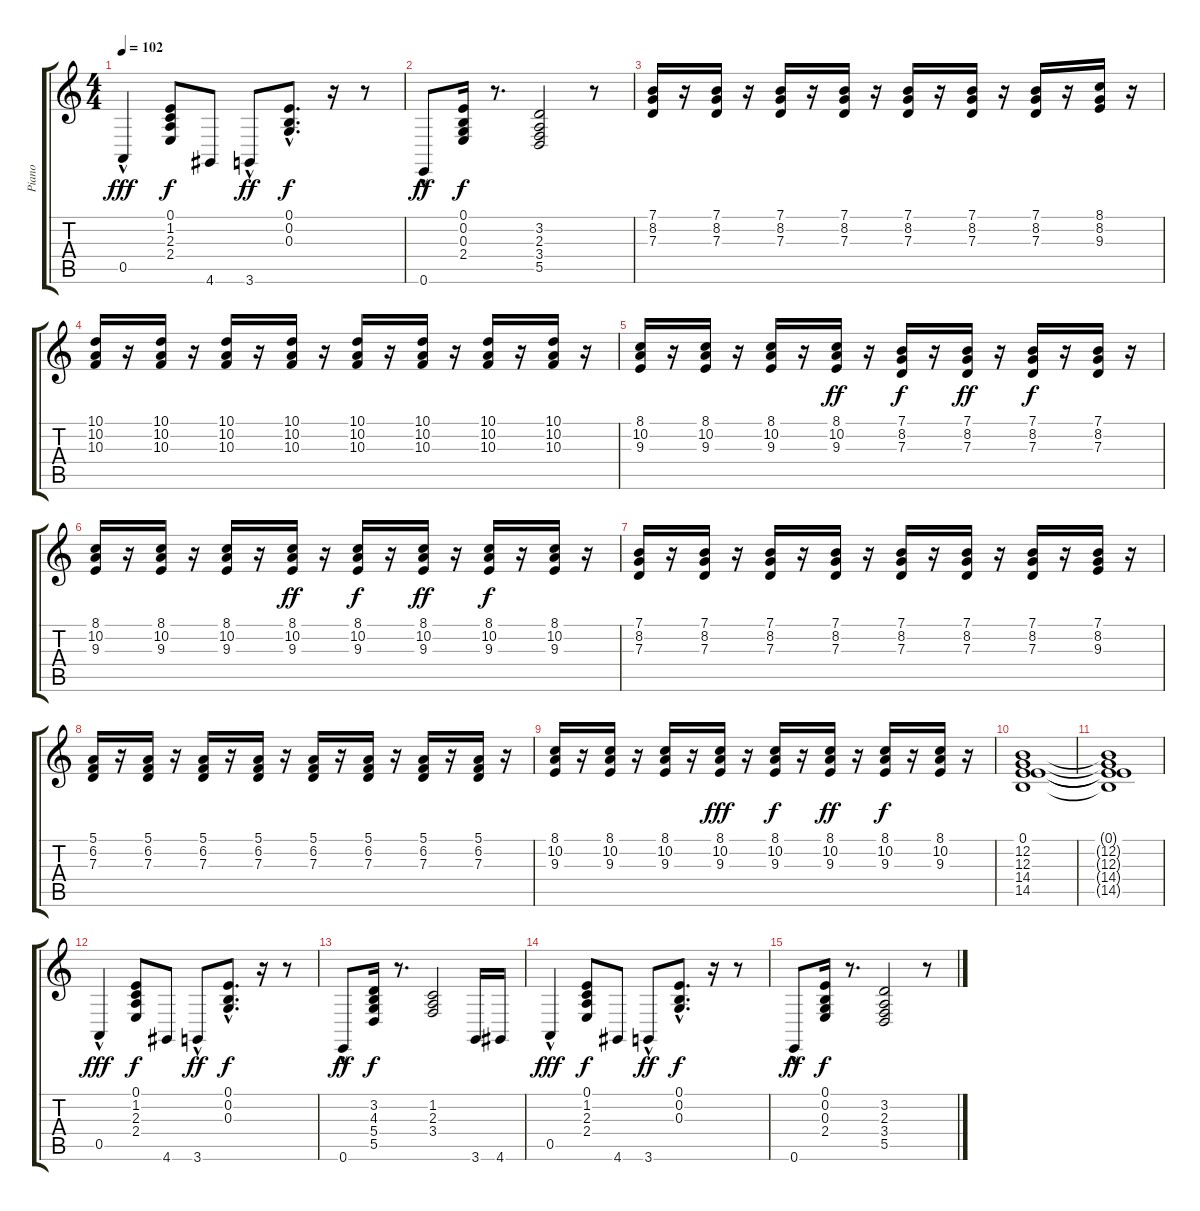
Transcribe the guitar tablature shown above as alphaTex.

\track ("Piano" "Piano") {instrument honkytonkpiano}
\staff {score tabs}
\tuning (E4 B3 G3 D3 A2 E2) {hide}
\ts (4 4)
\tempo 102
\clef g2
\ks c
0.5{hac}.4{dy fff} (0.1 1.2 2.3 2.4).8{dy f} 4.6.8 3.6{hac}.8{dy ff} (0.1{hac} 0.2{hac} 0.3{hac}).8{d dy f} r.16 r.8 |
0.6{hac}.8{dy ff} (0.1 0.2 0.3 2.4).16{dy f} r.8{d} (3.2 2.3 3.4 5.5).2 r.8 |
(7.1 8.2 7.3).16 r.16 (7.1 8.2 7.3).16 r.16 (7.1 8.2 7.3).16 r.16 (7.1 8.2 7.3).16 r.16 (7.1 8.2 7.3).16 r.16 (7.1 8.2 7.3).16 r.16 (7.1 8.2 7.3).16 r.16 (8.1 8.2 9.3).16 r.16 |
(10.1 10.2 10.3).16 r.16 (10.1 10.2 10.3).16 r.16 (10.1 10.2 10.3).16 r.16 (10.1 10.2 10.3).16 r.16 (10.1 10.2 10.3).16 r.16 (10.1 10.2 10.3).16 r.16 (10.1 10.2 10.3).16 r.16 (10.1 10.2 10.3).16 r.16 |
(8.1 10.2 9.3).16 r.16 (8.1 10.2 9.3).16 r.16 (8.1 10.2 9.3).16 r.16 (8.1 10.2 9.3).16{dy ff} r.16 (7.1 8.2 7.3).16{dy f} r.16 (7.1 8.2 7.3).16{dy ff} r.16 (7.1 8.2 7.3).16{dy f} r.16 (7.1 8.2 7.3).16 r.16 |
(8.1 10.2 9.3).16 r.16 (8.1 10.2 9.3).16 r.16 (8.1 10.2 9.3).16 r.16 (8.1 10.2 9.3).16{dy ff} r.16 (8.1 10.2 9.3).16{dy f} r.16 (8.1 10.2 9.3).16{dy ff} r.16 (8.1 10.2 9.3).16{dy f} r.16 (8.1 10.2 9.3).16 r.16 |
(7.1 8.2 7.3).16 r.16 (7.1 8.2 7.3).16 r.16 (7.1 8.2 7.3).16 r.16 (7.1 8.2 7.3).16 r.16 (7.1 8.2 7.3).16 r.16 (7.1 8.2 7.3).16 r.16 (7.1 8.2 7.3).16 r.16 (7.1 8.2 9.3).16 r.16 |
(5.1 6.2 7.3).16 r.16 (5.1 6.2 7.3).16 r.16 (5.1 6.2 7.3).16 r.16 (5.1 6.2 7.3).16 r.16 (5.1 6.2 7.3).16 r.16 (5.1 6.2 7.3).16 r.16 (5.1 6.2 7.3).16 r.16 (5.1 6.2 7.3).16 r.16 |
(8.1 10.2 9.3).16 r.16 (8.1 10.2 9.3).16 r.16 (8.1 10.2 9.3).16 r.16 (8.1 10.2 9.3).16{dy fff} r.16 (8.1 10.2 9.3).16{dy f} r.16 (8.1 10.2 9.3).16{dy ff} r.16 (8.1 10.2 9.3).16{dy f} r.16 (8.1 10.2 9.3).16 r.16 |
(0.1 12.2 12.3 14.4 14.5).1 |
(0.1{t} 12.2{t} 12.3{t} 14.4{t} 14.5{t}).1 |
0.5{hac}.4{dy fff} (0.1 1.2 2.3 2.4).8{dy f} 4.6.8 3.6{hac}.8{dy ff} (0.1{hac} 0.2{hac} 0.3{hac}).8{d dy f} r.16 r.8 |
0.6{hac}.8{dy ff} (3.2 4.3 5.4 5.5).16{dy f} r.8{d} (1.2 2.3 3.4).2 3.6.16 4.6.16 |
0.5{hac}.4{dy fff} (0.1 1.2 2.3 2.4).8{dy f} 4.6.8 3.6{hac}.8{dy ff} (0.1{hac} 0.2{hac} 0.3{hac}).8{d dy f} r.16 r.8 |
0.6{hac}.8{dy ff volume 16} (0.1 0.2 0.3 2.4).16{dy f volume 15} r.8{d} (3.2 2.3 3.4 5.5).2{volume 13} r.8
